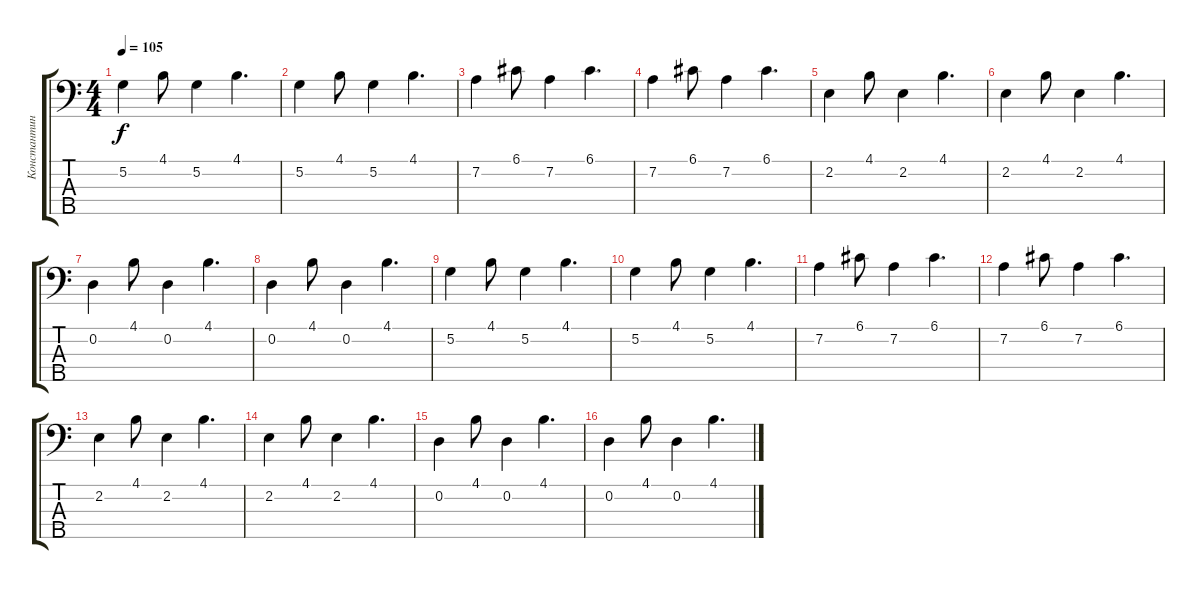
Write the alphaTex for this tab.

\track ("Константин Бекрев" "Константин") {instrument electricbasspick}
\staff {score tabs}
\tuning (G2 D2 A1 E1 B0) {hide}
\ts (4 4)
\tempo 105
\clef f4
\ks c
5.2.4{dy f} 4.1.8 5.2.4 4.1.4{d} |
5.2.4 4.1.8 5.2.4 4.1.4{d} |
7.2.4 6.1.8 7.2.4 6.1.4{d} |
7.2.4 6.1.8 7.2.4 6.1.4{d} |
2.2.4 4.1.8 2.2.4 4.1.4{d} |
2.2.4 4.1.8 2.2.4 4.1.4{d} |
0.2.4 4.1.8 0.2.4 4.1.4{d} |
0.2.4 4.1.8 0.2.4 4.1.4{d} |
5.2.4 4.1.8 5.2.4 4.1.4{d} |
5.2.4 4.1.8 5.2.4 4.1.4{d} |
7.2.4 6.1.8 7.2.4 6.1.4{d} |
7.2.4 6.1.8 7.2.4 6.1.4{d} |
2.2.4 4.1.8 2.2.4 4.1.4{d} |
2.2.4 4.1.8 2.2.4 4.1.4{d} |
0.2.4 4.1.8 0.2.4 4.1.4{d} |
0.2.4 4.1.8 0.2.4 4.1.4{d}
